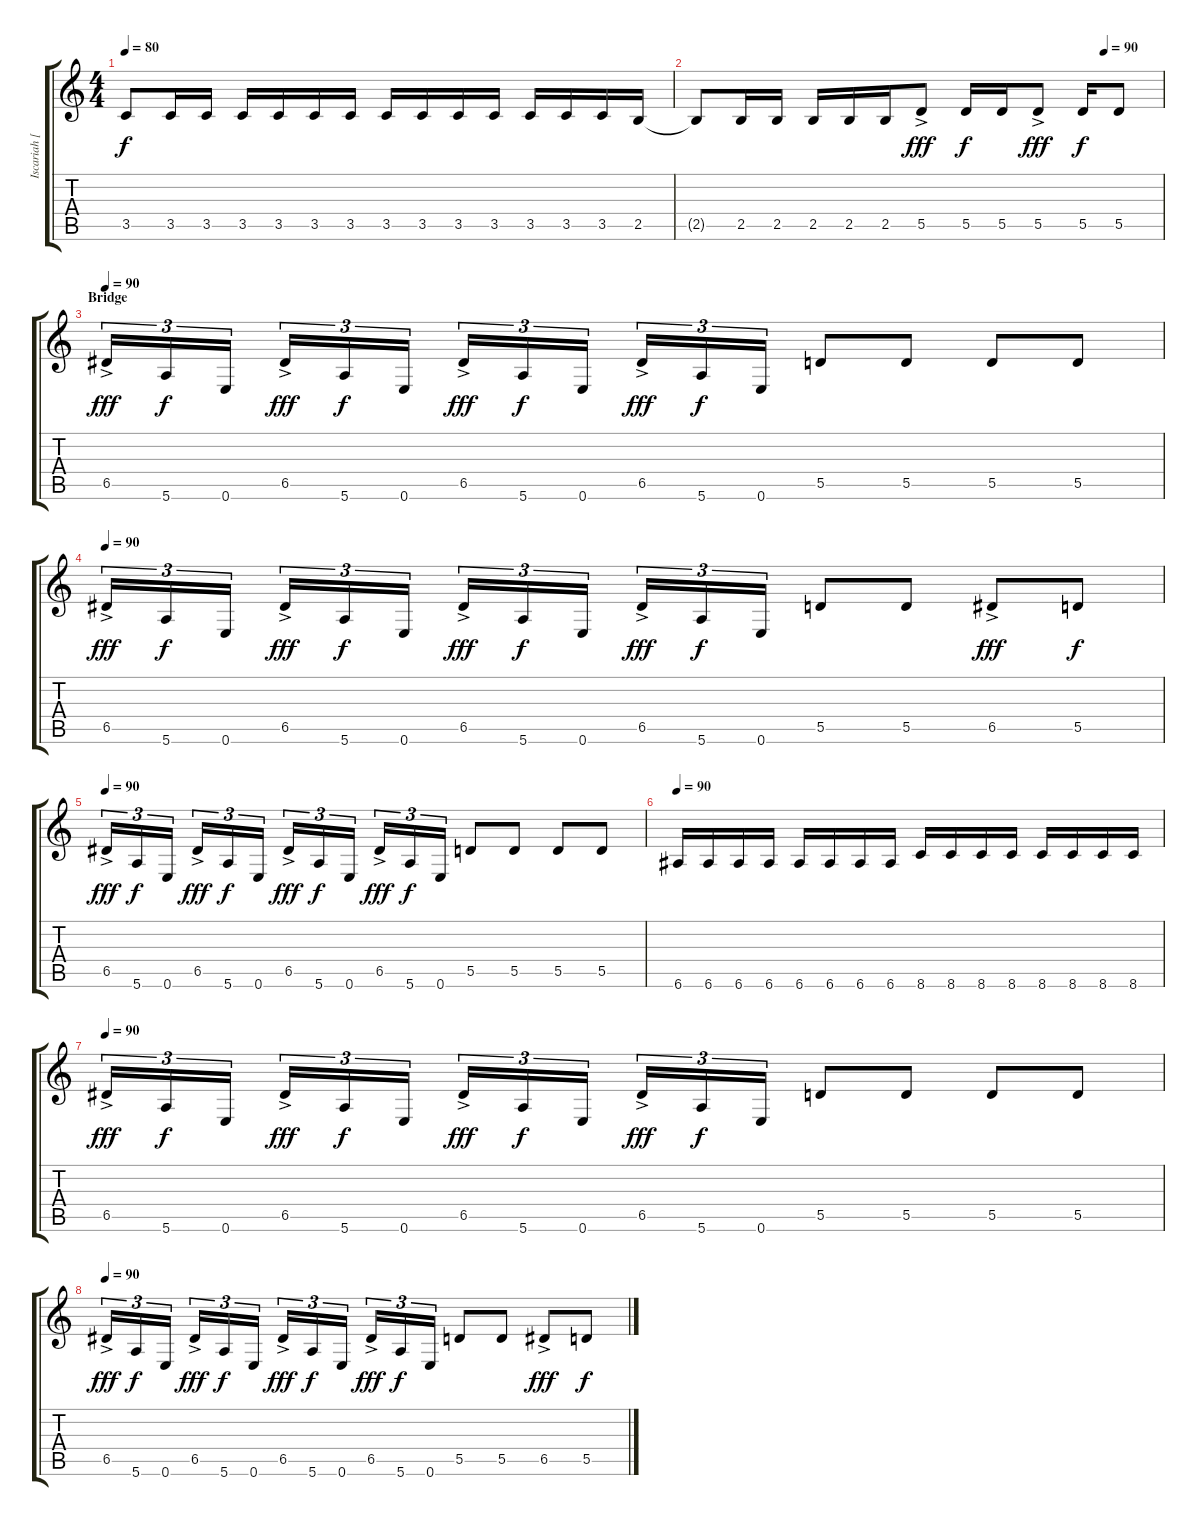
\track ("Iscariah [Bass]" "Iscariah [") {instrument electricbasspick}
\staff {score tabs}
\tuning (E4 B3 G3 D3 A2 E2) {hide}
\ts (4 4)
\tempo 80
\clef g2
\ks c
3.5{t}.8{dy f} 3.5.16 3.5.16 3.5.16 3.5.16 3.5.16 3.5.16 3.5.16 3.5.16 3.5.16 3.5.16 3.5.16 3.5.16 3.5.16 2.5.16 |
\tempo (90 0.875)
2.5{t}.8 2.5.16 2.5.16 2.5.16 2.5.16 2.5.16 5.5{ac}.8{dy fff} 5.5.16{dy f} 5.5.16 5.5{ac}.8{dy fff} 5.5.16{dy f} 5.5.8 |
\section ("" "Bridge")
\tempo 90
6.5{ac}.16{tu (3 2) dy fff} 5.6.16{tu (3 2) dy f} 0.6.16{tu (3 2)} 6.5{ac}.16{tu (3 2) dy fff} 5.6.16{tu (3 2) dy f} 0.6.16{tu (3 2)} 6.5{ac}.16{tu (3 2) dy fff} 5.6.16{tu (3 2) dy f} 0.6.16{tu (3 2)} 6.5{ac}.16{tu (3 2) dy fff} 5.6.16{tu (3 2) dy f} 0.6.16{tu (3 2)} 5.5.8 5.5.8 5.5.8 5.5.8 |
\tempo 90
6.5{ac}.16{tu (3 2) dy fff} 5.6.16{tu (3 2) dy f} 0.6.16{tu (3 2)} 6.5{ac}.16{tu (3 2) dy fff} 5.6.16{tu (3 2) dy f} 0.6.16{tu (3 2)} 6.5{ac}.16{tu (3 2) dy fff} 5.6.16{tu (3 2) dy f} 0.6.16{tu (3 2)} 6.5{ac}.16{tu (3 2) dy fff} 5.6.16{tu (3 2) dy f} 0.6.16{tu (3 2)} 5.5.8 5.5.8 6.5{ac}.8{dy fff} 5.5.8{dy f} |
\tempo 90
6.5{ac}.16{tu (3 2) dy fff} 5.6.16{tu (3 2) dy f} 0.6.16{tu (3 2)} 6.5{ac}.16{tu (3 2) dy fff} 5.6.16{tu (3 2) dy f} 0.6.16{tu (3 2)} 6.5{ac}.16{tu (3 2) dy fff} 5.6.16{tu (3 2) dy f} 0.6.16{tu (3 2)} 6.5{ac}.16{tu (3 2) dy fff} 5.6.16{tu (3 2) dy f} 0.6.16{tu (3 2)} 5.5.8 5.5.8 5.5.8 5.5.8 |
\tempo 90
6.6.16 6.6.16 6.6.16 6.6.16 6.6.16 6.6.16 6.6.16 6.6.16 8.6.16 8.6.16 8.6.16 8.6.16 8.6.16 8.6.16 8.6.16 8.6.16 |
\tempo 90
6.5{ac}.16{tu (3 2) dy fff} 5.6.16{tu (3 2) dy f} 0.6.16{tu (3 2)} 6.5{ac}.16{tu (3 2) dy fff} 5.6.16{tu (3 2) dy f} 0.6.16{tu (3 2)} 6.5{ac}.16{tu (3 2) dy fff} 5.6.16{tu (3 2) dy f} 0.6.16{tu (3 2)} 6.5{ac}.16{tu (3 2) dy fff} 5.6.16{tu (3 2) dy f} 0.6.16{tu (3 2)} 5.5.8 5.5.8 5.5.8 5.5.8 |
\tempo 90
6.5{ac}.16{tu (3 2) dy fff} 5.6.16{tu (3 2) dy f} 0.6.16{tu (3 2)} 6.5{ac}.16{tu (3 2) dy fff} 5.6.16{tu (3 2) dy f} 0.6.16{tu (3 2)} 6.5{ac}.16{tu (3 2) dy fff} 5.6.16{tu (3 2) dy f} 0.6.16{tu (3 2)} 6.5{ac}.16{tu (3 2) dy fff} 5.6.16{tu (3 2) dy f} 0.6.16{tu (3 2)} 5.5.8 5.5.8 6.5{ac}.8{dy fff} 5.5.8{dy f}
